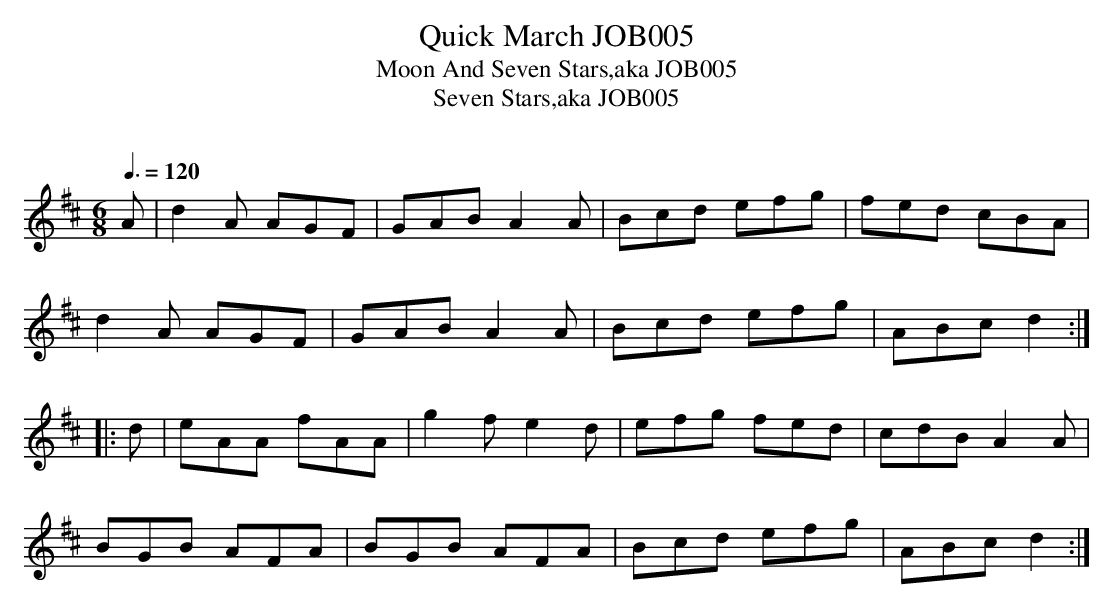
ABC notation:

X:1
T:Quick March JOB005
T:Moon And Seven Stars,aka JOB005
T:Seven Stars,aka JOB005
M:6/8
L:1/8
O:
Q:3/8=120
K:D
A|d2A AGF|GAB A2A|Bcd efg|fed cBA|
d2A AGF|GAB A2A|Bcd efg|ABc d2:|
|:d|eAA fAA|g2f e2d|efg fed|cdB A2A|
BGB AFA|BGB AFA|Bcd efg|ABc d2:|
